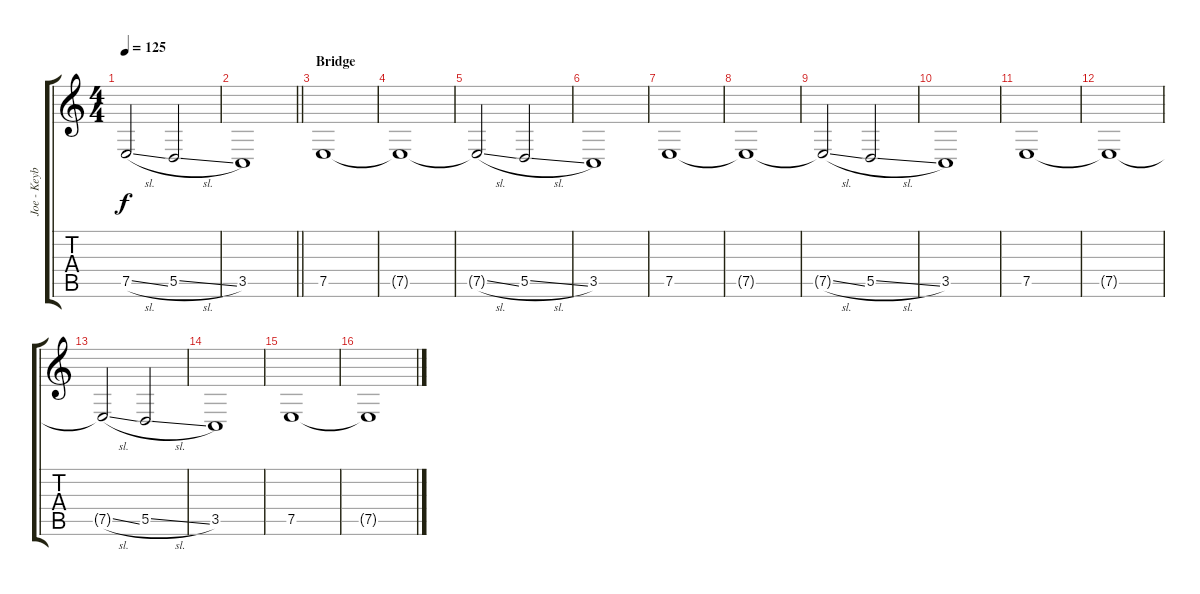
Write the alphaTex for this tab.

\track ("Joe - Keyboards" "Joe - Keyb") {instrument lead2sawtooth}
\staff {score tabs}
\tuning (E4 B3 G3 D3 A2 E2) {hide}
\ts (4 4)
\tempo 125
\clef g2
\ks c
7.5{sl t}.2{dy f} 5.5{sl}.2 |
\barLineRight lightlight
3.5.1 |
\section ("" "Bridge")
7.5.1 |
7.5{t}.1 |
7.5{sl t}.2 5.5{sl}.2 |
3.5.1 |
7.5.1 |
7.5{t}.1 |
7.5{sl t}.2 5.5{sl}.2 |
3.5.1 |
7.5.1 |
7.5{t}.1 |
7.5{sl t}.2 5.5{sl}.2 |
3.5.1 |
7.5.1 |
7.5{t}.1
